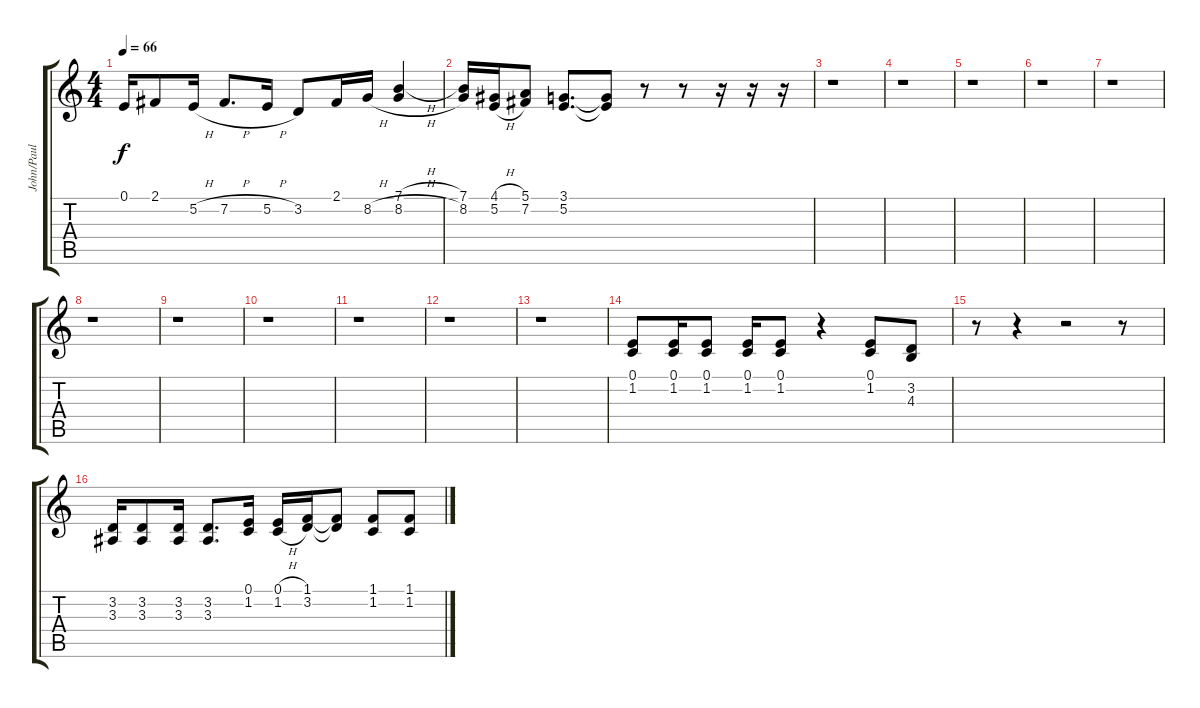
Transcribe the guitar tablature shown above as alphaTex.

\track ("John/Paul" "John/Paul") {instrument lead6voice}
\staff {score tabs}
\tuning (E4 B3 G3 D3 A2 E2) {hide}
\ts (4 4)
\tempo 66
\clef g2
\ks c
0.1.16{dy f} 2.1.8 5.2{h}.16 7.2{h}.8{d} 5.2{h}.16 3.2.8 2.1.16 8.2{h}.16 (7.1{h} 8.2{h}).4 |
(7.1 8.2).16 (4.1{h} 5.2{h}).16 (5.1 7.2).8 (3.1 5.2).8{d} (3.1{t} 5.2{t}).8 r.8 r.8 r.16 r.16 r.16 |
r.1 |
r.1 |
r.1 |
r.1 |
r.1 |
r.1 |
r.1 |
r.1 |
r.1 |
r.1 |
r.1 |
(0.1 1.2).8 (0.1 1.2).16 (0.1 1.2).8 (0.1 1.2).16 (0.1 1.2).8 r.4 (0.1 1.2).8 (3.2 4.3).8 |
r.8 r.4 r.2 r.8 |
(3.2 3.3).16 (3.2 3.3).8 (3.2 3.3).16 (3.2 3.3).8{d} (0.1 1.2).16 (0.1{h} 1.2{h}).16 (1.1 3.2).16 (1.1{t} 3.2{t}).8 (1.1 1.2).8 (1.1 1.2).8
